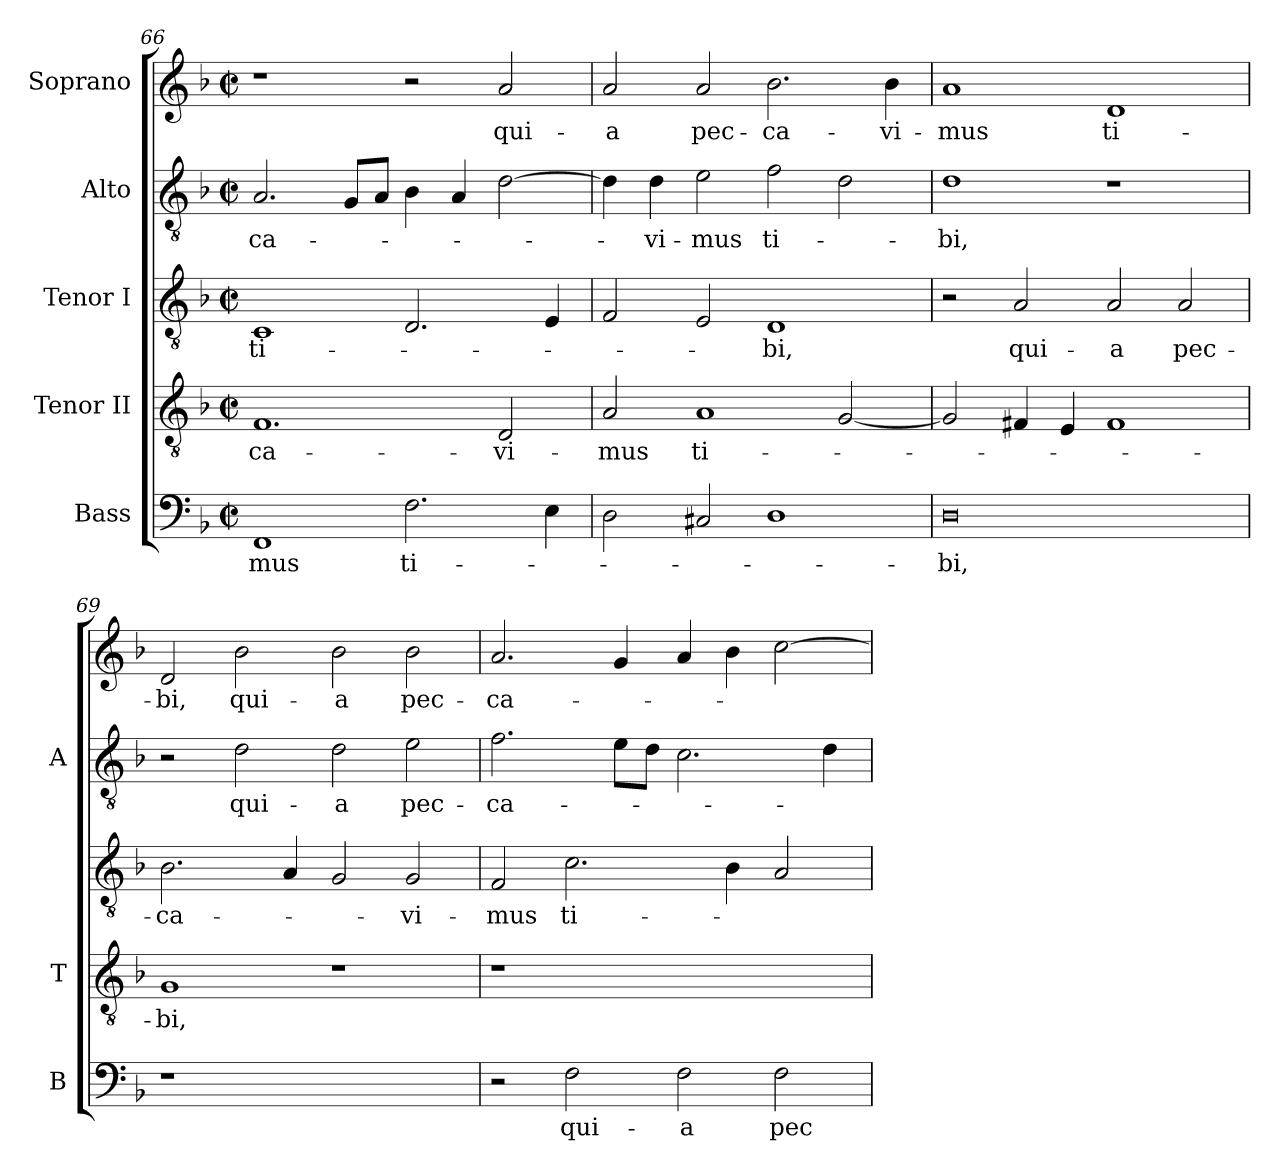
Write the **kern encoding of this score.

**kern	**text	**kern	**text	**kern	**text	**kern	**text	**kern	**text
*part5	*part5	*part4	*part4	*part3	*part3	*part2	*part2	*part1	*part1
*staff5	*staff5	*staff4	*staff4	*staff3	*staff3	*staff2	*staff2	*staff1	*staff1
*I"Bass	*	*I"Tenor II	*	*I"Tenor I	*	*I"Alto	*	*I"Soprano	*
*I'B	*	*I'T	*	*	*	*I'A	*	*	*
!!LO:PB:g=z
*clefF4	*	*clefGv2	*	*clefGv2	*	*clefGv2	*	*clefG2	*
*k[b-]	*	*k[b-]	*	*k[b-]	*	*k[b-]	*	*k[b-]	*
*F:	*	*F:	*	*F:	*	*F:	*	*F:	*
*M2/2	*	*M2/2	*	*M2/2	*	*M2/2	*	*M2/2	*
*met(c|)	*	*met(c|)	*	*met(c|)	*	*met(c|)	*	*met(c|)	*
=66	=66	=66	=66	=66	=66	=66	=66	=66	=66
!	!LO:LY:b:color=#000000	!	!	!	!	!	!	!	!
!	!	!	!LO:LY:b:color=#000000	!	!	!	!	!	!
!	!	!	!	!	!LO:LY:b:color=#000000	!	!	!	!
!	!	!	!	!	!	!	!LO:LY:b:color=#000000	!	!
1FFi	-mus	1.Fi	-ca-	1Ci	ti-	2.Ai/	-ca-	1r	.
.	.	.	.	.	.	8Gi/L	.	.	.
.	.	.	.	.	.	8Ai/J	.	.	.
!	!LO:LY:b:color=#000000	!	!	!	!	!	!	!	!
2.Fi\	ti-	.	.	2.Di/	.	4B-i\	.	2r	.
.	.	.	.	.	.	4Ai/	.	.	.
!	!	!	!LO:LY:b:color=#000000	!	!	!	!	!	!
!	!	!	!	!	!	!	!	!	!LO:LY:b:color=#000000
.	.	2Di/	-vi-	.	.	[>2di\	.	2ai/	qui-
4Ei\	.	.	.	4Ei/	.	.	.	.	.
=67	=67	=67	=67	=67	=67	=67	=67	=67	=67
!	!	!	!LO:LY:b:color=#000000	!	!	!	!	!	!
!	!	!	!	!	!	!	!	!	!LO:LY:b:color=#000000
2Di\	.	2Ai/	-mus	2Fi/	.	4di\]	.	2ai/	-a
!	!	!	!	!	!	!	!LO:LY:b:color=#000000	!	!
.	.	.	.	.	.	4di\	-vi-	.	.
!	!	!	!LO:LY:b:color=#000000	!	!	!	!	!	!
!	!	!	!	!	!	!	!LO:LY:b:color=#000000	!	!
!	!	!	!	!	!	!	!	!	!LO:LY:b:color=#000000
2C#Xi/	.	1Ai	ti-	2Ei/	.	2ei\	-mus	2ai/	pec-
!	!	!	!	!	!LO:LY:b:color=#000000	!	!	!	!
!	!	!	!	!	!	!	!LO:LY:b:color=#000000	!	!
!	!	!	!	!	!	!	!	!	!LO:LY:b:color=#000000
1Di	.	.	.	1Di	-bi,	2fi\	ti-	2.b-i\	-ca-
.	.	[<2Gi/	.	.	.	2di\	.	.	.
!	!	!	!	!	!	!	!	!	!LO:LY:b:color=#000000
.	.	.	.	.	.	.	.	4b-i\	-vi-
=68	=68	=68	=68	=68	=68	=68	=68	=68	=68
!	!LO:LY:b:color=#000000	!	!	!	!	!	!	!	!
!	!	!	!	!	!	!	!LO:LY:b:color=#000000	!	!
!	!	!	!	!	!	!	!	!	!LO:LY:b:color=#000000
0Di	-bi,	2Gi/]	.	2r	.	1di	-bi,	1ai	-mus
!	!	!	!	!	!LO:LY:b:color=#000000	!	!	!	!
.	.	4F#Xi/	.	2Ai/	qui-	.	.	.	.
.	.	4Ei/	.	.	.	.	.	.	.
!	!	!	!	!	!LO:LY:b:color=#000000	!	!	!	!
!	!	!	!	!	!	!	!	!	!LO:LY:b:color=#000000
.	.	1F#i	.	2Ai/	-a	1r	.	1di	ti-
!	!	!	!	!	!LO:LY:b:color=#000000	!	!	!	!
.	.	.	.	2Ai/	pec-	.	.	.	.
=69	=69	=69	=69	=69	=69	=69	=69	=69	=69
!LO:N:vis=1	!	!	!	!	!	!	!	!	!
!	!	!	!LO:LY:b:color=#000000	!	!	!	!	!	!
!	!	!	!	!	!LO:LY:b:color=#000000	!	!	!	!
!	!	!	!	!	!	!	!	!	!LO:LY:b:color=#000000
1r	.	1Gi	-bi,	2.B-i\	-ca-	2r	.	2di/	-bi,
!	!	!	!	!	!	!	!LO:LY:b:color=#000000	!	!
!	!	!	!	!	!	!	!	!	!LO:LY:b:color=#000000
.	.	.	.	.	.	2di\	qui-	2b-i\	qui-
.	.	.	.	4Ai/	.	.	.	.	.
!	!	!	!	!	!	!	!LO:LY:b:color=#000000	!	!
!	!	!	!	!	!	!	!	!	!LO:LY:b:color=#000000
1ryy	.	1r	.	2Gi/	.	2di\	-a	2b-i\	-a
!	!	!	!	!	!LO:LY:b:color=#000000	!	!	!	!
!	!	!	!	!	!	!	!LO:LY:b:color=#000000	!	!
!	!	!	!	!	!	!	!	!	!LO:LY:b:color=#000000
.	.	.	.	2Gi/	-vi-	2ei\	pec-	2b-i\	pec-
!!LO:LB:g=z
=70	=70	=70	=70	=70	=70	=70	=70	=70	=70
!	!	!LO:N:vis=1	!	!	!	!	!	!	!
!	!	!	!	!	!LO:LY:b:color=#000000	!	!	!	!
!	!	!	!	!	!	!	!LO:LY:b:color=#000000	!	!
!	!	!	!	!	!	!	!	!	!LO:LY:b:color=#000000
2r	.	1r	.	2Fi/	-mus	2.fi\	-ca-	2.ai/	-ca-
!	!LO:LY:b:color=#000000	!	!	!	!	!	!	!	!
!	!	!	!	!	!LO:LY:b:color=#000000	!	!	!	!
2Fi\	qui-	.	.	2.ci\	ti-	.	.	.	.
.	.	.	.	.	.	8ei\L	.	4gi/	.
.	.	.	.	.	.	8di\J	.	.	.
!	!LO:LY:b:color=#000000	!	!	!	!	!	!	!	!
2Fi\	-a	1ryy	.	.	.	2.ci\	.	4ai/	.
.	.	.	.	4B-i\	.	.	.	4b-i\	.
!	!LO:LY:b:color=#000000	!	!	!	!	!	!	!	!
2Fi\	pec-	.	.	2Ai/	.	.	.	[>2cci\	.
.	.	.	.	.	.	4di\	.	.	.
=	=	=	=	=	=	=	=	=	=
*-	*-	*-	*-	*-	*-	*-	*-	*-	*-
